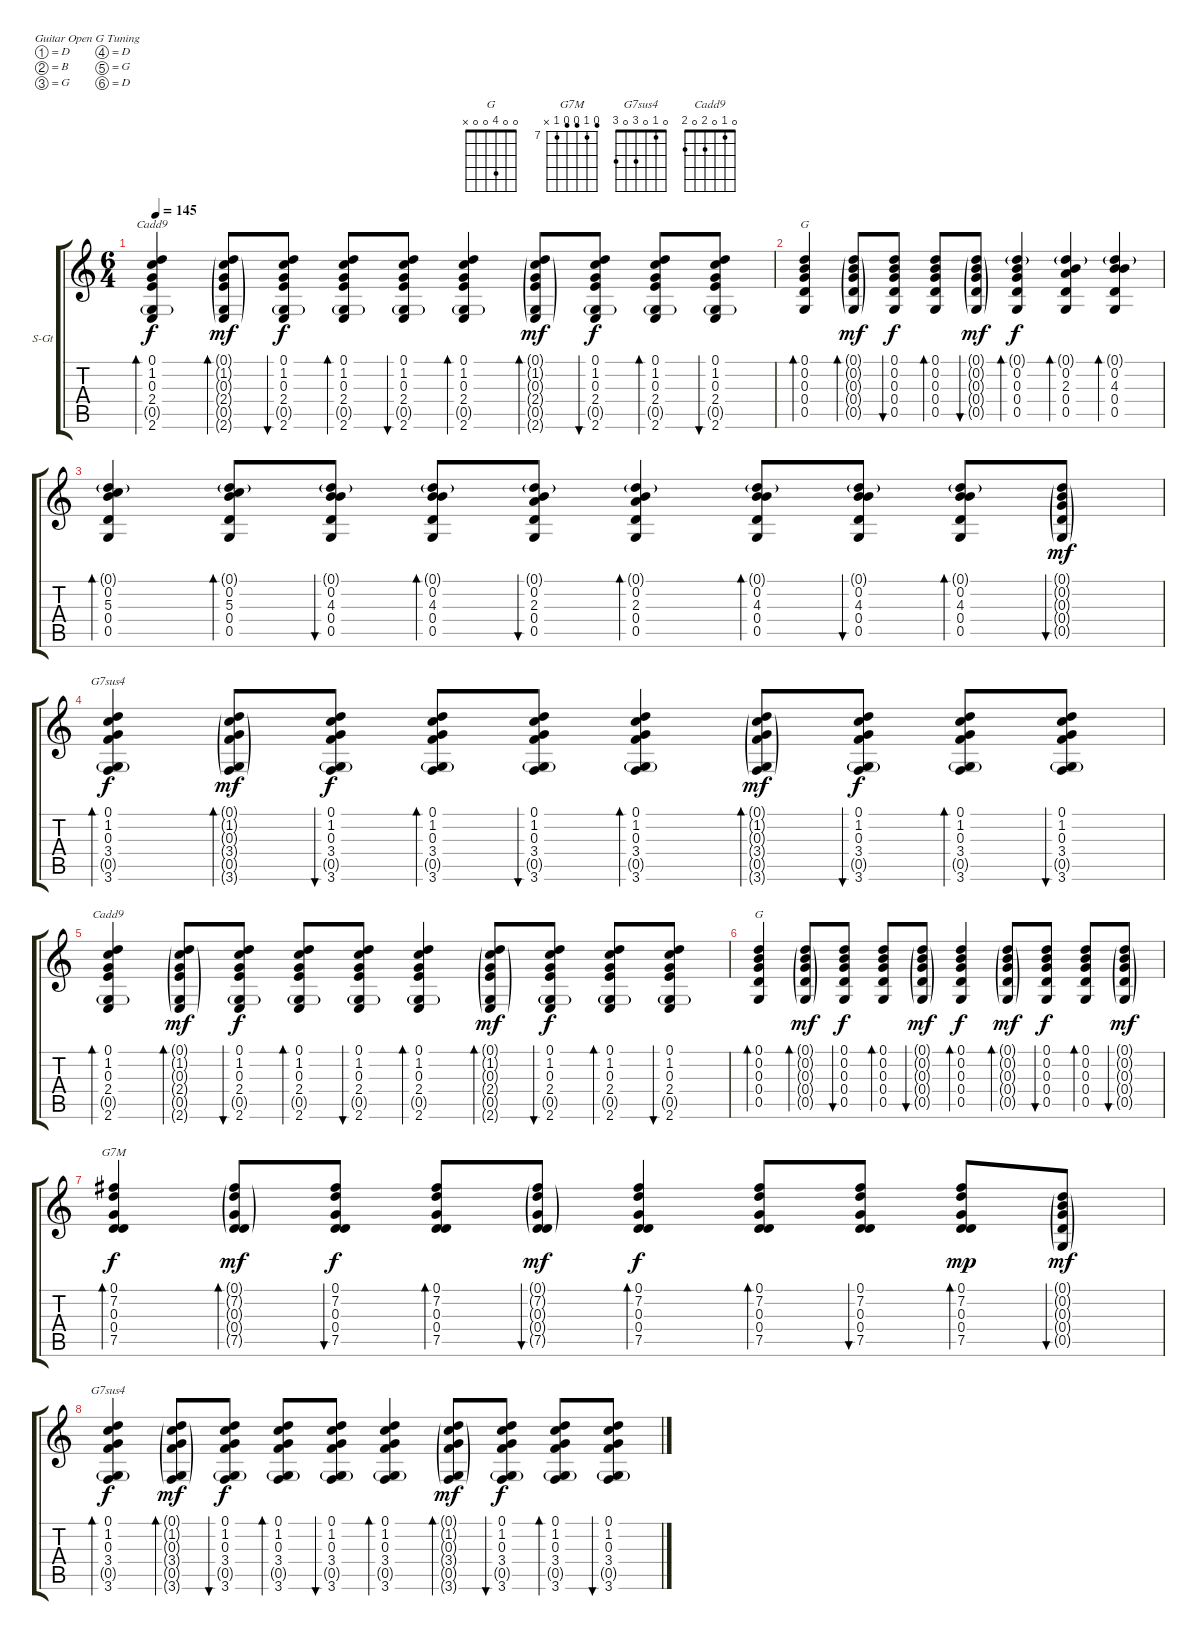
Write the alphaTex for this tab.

\bracketExtendMode groupsimilarinstruments
\firstSystemTrackNameOrientation horizontal
\otherSystemsTrackNameOrientation horizontal
\track ("Myles Kennedy [Acoustic Guitar]" "S-Gt") {instrument acousticguitarsteel}
\staff {score tabs}
\tuning (D4 B3 G3 D3 G2 D2)
\chord ("G" 0 0 4 0 0 x)
\chord ("G7M" 6 7 6 6 7 x) {firstfret 7}
\chord ("G7sus4" 0 1 0 3 0 3)
\chord ("Cadd9" 0 1 0 2 0 2)
\ts (6 4)
\tempo 145
\clef g2
\ks c
(0.1 1.2 0.3 2.4 0.5{g} 2.6).4{bd 30 ch "Cadd9" dy f} (0.1{g} 1.2{g} 0.3{g} 2.4{g} 0.5{g} 2.6{g}).8{bd 30 dy mf} (0.1 1.2 0.3 2.4 0.5{g} 2.6).8{bu 30 dy f} (0.1 1.2 0.3 2.4 0.5{g} 2.6).8{bd 30} (0.1 1.2 0.3 2.4 0.5{g} 2.6).8{bu 30} (0.1 1.2 0.3 2.4 0.5{g} 2.6).4{bd 30} (0.1{g} 1.2{g} 0.3{g} 2.4{g} 0.5{g} 2.6{g}).8{bd 30 dy mf} (0.1 1.2 0.3 2.4 0.5{g} 2.6).8{bu 30 dy f} (0.1 1.2 0.3 2.4 0.5{g} 2.6).8{bd 30} (0.1 1.2 0.3 2.4 0.5{g} 2.6).8{bu 30} |
(0.1 0.2 0.3 0.4 0.5).4{bd 60 ch "G"} (0.1{g} 0.2{g} 0.3{g} 0.4{g} 0.5{g}).8{bd 30 dy mf} (0.1 0.2 0.3 0.4 0.5).8{bu 30 dy f} (0.1 0.2 0.3 0.4 0.5).8{bd 30} (0.1{g} 0.2{g} 0.3{g} 0.4{g} 0.5{g}).8{bu 30 dy mf} (0.1{g} 0.2 0.3 0.4 0.5).4{bd 60 dy f} (0.1{g} 0.2 2.3 0.4 0.5).4{bd 30} (0.1{g} 0.2 4.3 0.4 0.5).4{bd 30} |
(0.1{g} 0.2 5.3 0.4 0.5).4{bd 30} (0.1{g} 0.2 5.3 0.4 0.5).8{bd 30} (0.1{g} 0.2 4.3 0.4 0.5).8{bu 30} (0.1{g} 0.2 4.3 0.4 0.5).8{bd 30} (0.1{g} 0.2 2.3 0.4 0.5).8{bu 30} (0.1{g} 0.2 2.3 0.4 0.5).4{bd 30} (0.1{g} 0.2 4.3 0.4 0.5).8{bd 30} (0.1{g} 0.2 4.3 0.4 0.5).8{bu 30} (0.1{g} 0.2 4.3 0.4 0.5).8{bd 30} (0.1{g} 0.2{g} 0.3{g} 0.4{g} 0.5{g}).8{bu 30 dy mf} |
(0.1 1.2 0.3 3.4 0.5{g} 3.6).4{bd 30 ch "G7sus4" dy f} (0.1{g} 1.2{g} 0.3{g} 3.4{g} 0.5{g} 3.6{g}).8{bd 30 dy mf} (0.1 1.2 0.3 3.4 0.5{g} 3.6).8{bu 30 dy f} (0.1 1.2 0.3 3.4 0.5{g} 3.6).8{bd 30} (0.1 1.2 0.3 3.4 0.5{g} 3.6).8{bu 30} (0.1 1.2 0.3 3.4 0.5{g} 3.6).4{bd 30} (0.1{g} 1.2{g} 0.3{g} 3.4{g} 0.5{g} 3.6{g}).8{bd 30 dy mf} (0.1 1.2 0.3 3.4 0.5{g} 3.6).8{bu 30 dy f} (0.1 1.2 0.3 3.4 0.5{g} 3.6).8{bd 30} (0.1 1.2 0.3 3.4 0.5{g} 3.6).8{bu 30} |
(0.1 1.2 0.3 2.4 0.5{g} 2.6).4{bd 30 ch "Cadd9"} (0.1{g} 1.2{g} 0.3{g} 2.4{g} 0.5{g} 2.6{g}).8{bd 30 dy mf} (0.1 1.2 0.3 2.4 0.5{g} 2.6).8{bu 30 dy f} (0.1 1.2 0.3 2.4 0.5{g} 2.6).8{bd 30} (0.1 1.2 0.3 2.4 0.5{g} 2.6).8{bu 30} (0.1 1.2 0.3 2.4 0.5{g} 2.6).4{bd 30} (0.1{g} 1.2{g} 0.3{g} 2.4{g} 0.5{g} 2.6{g}).8{bd 30 dy mf} (0.1 1.2 0.3 2.4 0.5{g} 2.6).8{bu 30 dy f} (0.1 1.2 0.3 2.4 0.5{g} 2.6).8{bd 30} (0.1 1.2 0.3 2.4 0.5{g} 2.6).8{bu 30} |
(0.1 0.2 0.3 0.4 0.5).4{bd 60 ch "G"} (0.1{g} 0.2{g} 0.3{g} 0.4{g} 0.5{g}).8{bd 30 dy mf} (0.1 0.2 0.3 0.4 0.5).8{bu 30 dy f} (0.1 0.2 0.3 0.4 0.5).8{bd 30} (0.1{g} 0.2{g} 0.3{g} 0.4{g} 0.5{g}).8{bu 30 dy mf} (0.1 0.2 0.3 0.4 0.5).4{bd 60 dy f} (0.1{g} 0.2{g} 0.3{g} 0.4{g} 0.5{g}).8{bd 30 dy mf} (0.1 0.2 0.3 0.4 0.5).8{bu 30 dy f} (0.1 0.2 0.3 0.4 0.5).8{bd 30} (0.1{g} 0.2{g} 0.3{g} 0.4{g} 0.5{g}).8{bu 30 dy mf} |
(0.1 7.2 0.3 0.4 7.5).4{bd 60 ch "G7M" dy f} (0.1{g} 7.2{g} 0.3{g} 0.4{g} 7.5{g}).8{bd 30 dy mf} (0.1 7.2 0.3 0.4 7.5).8{bu 30 dy f} (0.1 7.2 0.3 0.4 7.5).8{bd 30} (0.1{g} 7.2{g} 0.3{g} 0.4{g} 7.5{g}).8{bu 30 dy mf} (0.1 7.2 0.3 0.4 7.5).4{bd 60 dy f} (0.1 7.2 0.3 0.4 7.5).8{bd 30} (0.1 7.2 0.3 0.4 7.5).8{bu 30} (0.1 7.2 0.3 0.4 7.5).8{bd 30 dy mp} (0.1{g} 0.2{g} 0.3{g} 0.4{g} 0.5{g}).8{bu 30 dy mf} |
(0.1 1.2 0.3 3.4 0.5{g} 3.6).4{bd 30 ch "G7sus4" dy f} (0.1{g} 1.2{g} 0.3{g} 3.4{g} 0.5{g} 3.6{g}).8{bd 30 dy mf} (0.1 1.2 0.3 3.4 0.5{g} 3.6).8{bu 30 dy f} (0.1 1.2 0.3 3.4 0.5{g} 3.6).8{bd 30} (0.1 1.2 0.3 3.4 0.5{g} 3.6).8{bu 30} (0.1 1.2 0.3 3.4 0.5{g} 3.6).4{bd 30} (0.1{g} 1.2{g} 0.3{g} 3.4{g} 0.5{g} 3.6{g}).8{bd 30 dy mf} (0.1 1.2 0.3 3.4 0.5{g} 3.6).8{bu 30 dy f} (0.1 1.2 0.3 3.4 0.5{g} 3.6).8{bd 30} (0.1 1.2 0.3 3.4 0.5{g} 3.6).8{bu 30}
